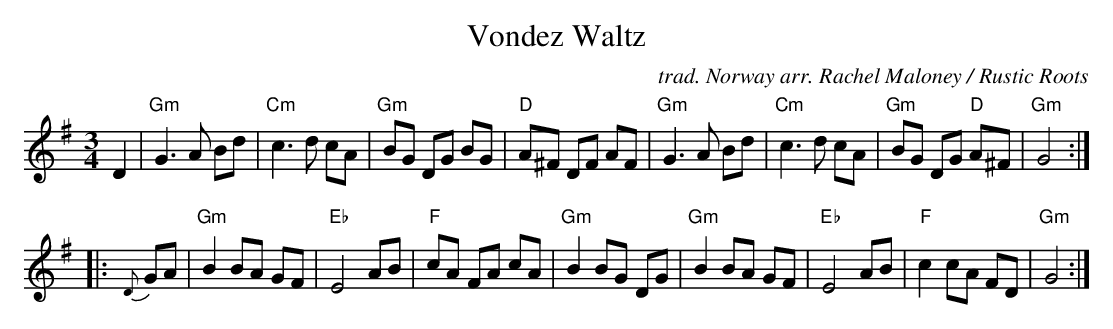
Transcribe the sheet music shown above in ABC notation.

X:1
T: Vondez Waltz
C: trad. Norway arr. Rachel Maloney / Rustic Roots
M: 3/4
L: 1/8
K: G
D2 |\
"Gm"G3 A Bd | "Cm"c3 d cA | "Gm"BG DG BG | "D"A^F DF AF |\
"Gm"G3 A Bd | "Cm"c3 d cA | "Gm"BG DG "D"A^F | "Gm"G4 :|
|: {D}GA |\
"Gm"B2 BA GF | "Eb"E4 AB | "F"cA FA cA | "Gm"B2 BG DG |\
"Gm"B2 BA GF | "Eb"E4 AB | "F"c2 cA FD | "Gm"G4 :|
